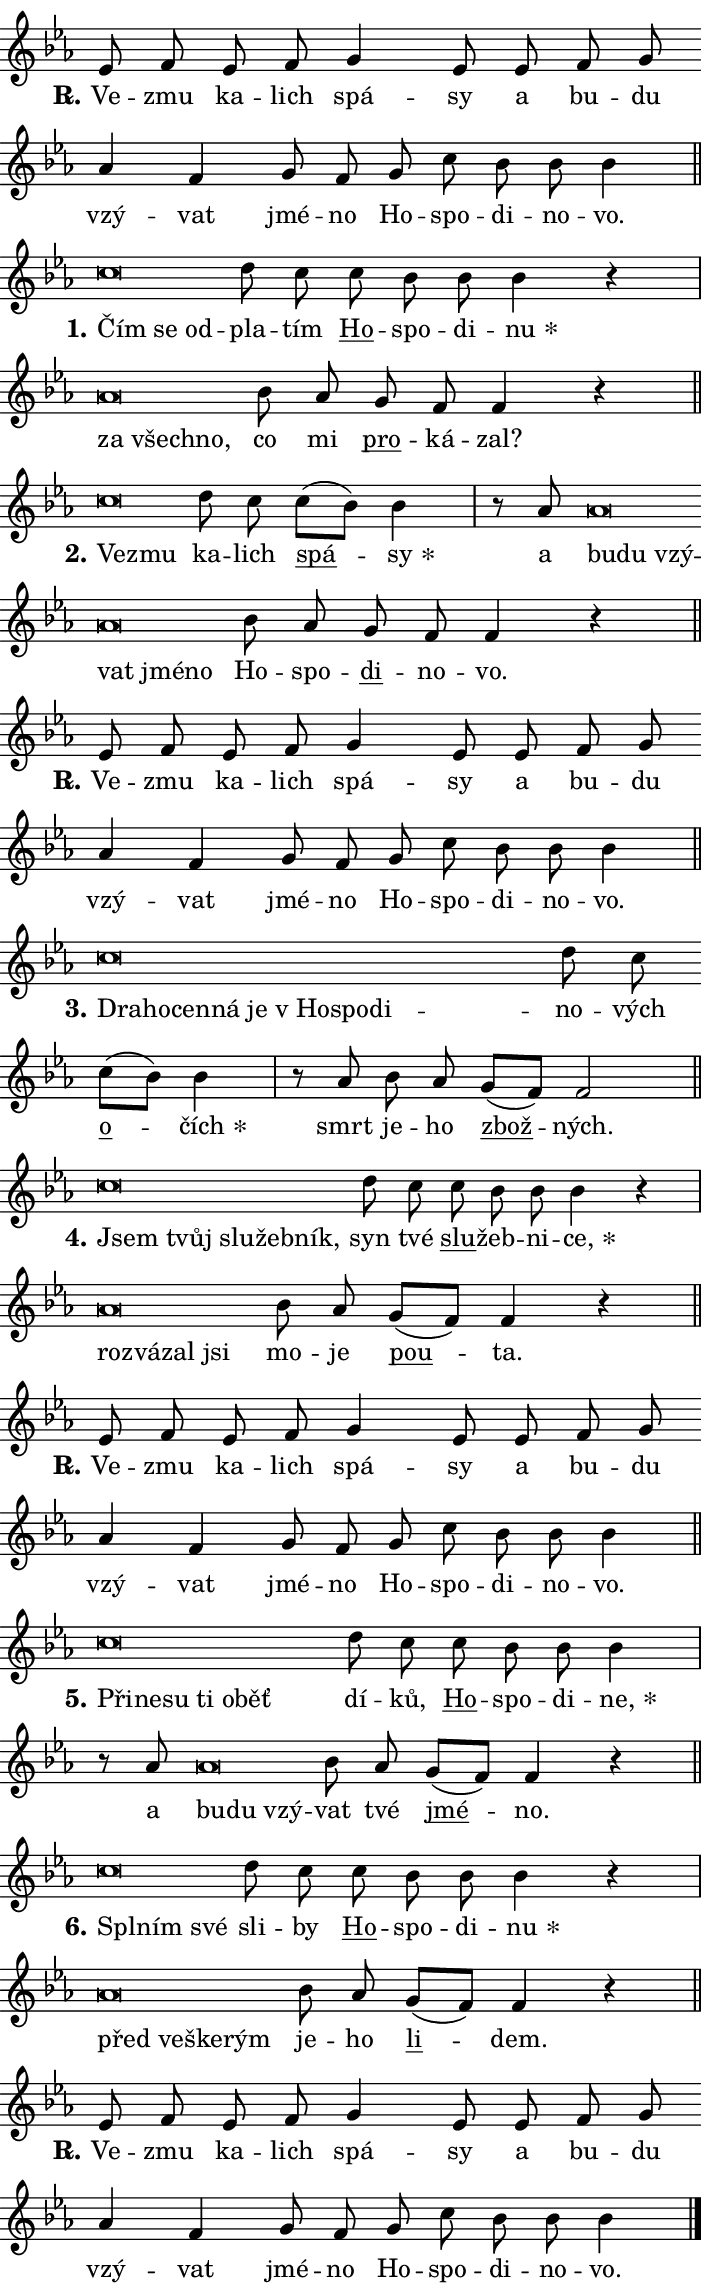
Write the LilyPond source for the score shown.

\version "2.24.0"
\header { tagline = "" }
\paper {
  indent = 0\cm
  top-margin = 0\cm
  right-margin = 0.13\cm % to fit lyric hyphens
  bottom-margin = 0\cm
  left-margin = 0\cm
  paper-width = 12\cm
  page-breaking = #ly:one-page-breaking
  system-system-spacing.basic-distance = #11
  score-system-spacing.basic-distance = #11
  ragged-last = ##f
}


%% Author: Thomas Morley
%% https://lists.gnu.org/archive/html/lilypond-user/2020-05/msg00002.html
#(define (line-position grob)
"Returns position of @var[grob} in current system:
   @code{'start}, if at first time-step
   @code{'end}, if at last time-step
   @code{'middle} otherwise
"
  (let* ((col (ly:item-get-column grob))
         (ln (ly:grob-object col 'left-neighbor))
         (rn (ly:grob-object col 'right-neighbor))
         (col-to-check-left (if (ly:grob? ln) ln col))
         (col-to-check-right (if (ly:grob? rn) rn col))
         (break-dir-left
           (and
             (ly:grob-property col-to-check-left 'non-musical #f)
             (ly:item-break-dir col-to-check-left)))
         (break-dir-right
           (and
             (ly:grob-property col-to-check-right 'non-musical #f)
             (ly:item-break-dir col-to-check-right))))
        (cond ((eqv? 1 break-dir-left) 'start)
              ((eqv? -1 break-dir-right) 'end)
              (else 'middle))))

#(define (tranparent-at-line-position vctor)
  (lambda (grob)
  "Relying on @code{line-position} select the relevant enry from @var{vctor}.
Used to determine transparency,"
    (case (line-position grob)
      ((end) (not (vector-ref vctor 0)))
      ((middle) (not (vector-ref vctor 1)))
      ((start) (not (vector-ref vctor 2))))))

noteHeadBreakVisibility =
#(define-music-function (break-visibility)(vector?)
"Makes @code{NoteHead}s transparent relying on @var{break-visibility}"
#{
  \override NoteHead.transparent =
    #(tranparent-at-line-position break-visibility)
#})

#(define delete-ledgers-for-transparent-note-heads
  (lambda (grob)
    "Reads whether a @code{NoteHead} is transparent.
If so this @code{NoteHead} is removed from @code{'note-heads} from
@var{grob}, which is supposed to be @code{LedgerLineSpanner}.
As a result ledgers are not printed for this @code{NoteHead}"
    (let* ((nhds-array (ly:grob-object grob 'note-heads))
           (nhds-list
             (if (ly:grob-array? nhds-array)
                 (ly:grob-array->list nhds-array)
                 '()))
           ;; Relies on the transparent-property being done before
           ;; Staff.LedgerLineSpanner.after-line-breaking is executed.
           ;; This is fragile ...
           (to-keep
             (remove
               (lambda (nhd)
                 (ly:grob-property nhd 'transparent #f))
               nhds-list)))
      ;; TODO find a better method to iterate over grob-arrays, similiar
      ;; to filter/remove etc for lists
      ;; For now rebuilt from scratch
      (set! (ly:grob-object grob 'note-heads)  '())
      (for-each
        (lambda (nhd)
          (ly:pointer-group-interface::add-grob grob 'note-heads nhd))
        to-keep))))

squashNotes = {
  \override NoteHead.X-extent = #'(-0.2 . 0.2)
  \override NoteHead.Y-extent = #'(-0.75 . 0)
  \override NoteHead.stencil =
    #(lambda (grob)
       (let ((pos (ly:grob-property grob 'staff-position)))
         (begin
           (if (< pos -7) (display "ERROR: Lower brevis then expected\n") (display ""))
           (if (<= pos -6) ly:text-interface::print ly:note-head::print))))
}
unSquashNotes = {
  \revert NoteHead.X-extent
  \revert NoteHead.Y-extent
  \revert NoteHead.stencil
}

hideNotes = \noteHeadBreakVisibility #begin-of-line-visible
unHideNotes = \noteHeadBreakVisibility #all-visible

% work-around for resetting accidentals
% https://lilypond.org/doc/v2.23/Documentation/notation/displaying-rhythms#unmetered-music
cadenzaMeasure = {
  \cadenzaOff
  \partial 1024 s1024
  \cadenzaOn
}

#(define-markup-command (accent layout props text) (markup?)
  "Underline accented syllable"
  (interpret-markup layout props
    #{\markup \override #'(offset . 4.3) \underline { #text }#}))

responsum = \markup \concat {
  "R" \hspace #-1.05 \path #0.1 #'((moveto 0 0.07) (lineto 0.9 0.8)) \hspace #0.05 "."
}

spaceSize = #0.6828661417322834 % exact space size for TeX Gyre Schola

\layout {
  \context {
    \Staff
    \remove "Time_signature_engraver"
    \override LedgerLineSpanner.after-line-breaking = #delete-ledgers-for-transparent-note-heads
  }
  \context {
    \Lyrics {
      \override LyricSpace.minimum-distance = \spaceSize
      \override LyricText.font-name = #"TeX Gyre Schola"
      \override LyricText.font-size = 1
      \override StanzaNumber.font-name = #"TeX Gyre Schola Bold"
      \override StanzaNumber.font-size = 1
    }
  }
  \context {
    \Score 
    \override NoteHead.text =
      #(lambda (grob) 
        (let ((pos (ly:grob-property grob 'staff-position)))
          #{\markup {
            \combine
              \halign #-0.55 \raise #(if (= pos -6) 0 0.5) \override #'(thickness . 2) \draw-line #'(3.2 . 0)
              \musicglyph "noteheads.sM1"
          }#}))
  }
}

% magnetic-lyrics.ily
%
%   written by
%     Jean Abou Samra <jean@abou-samra.fr>
%     Werner Lemberg <wl@gnu.org>
%
%   adapted by
%     Jiri Hon <jiri.hon@gmail.com>
%
% Version 2022-Apr-15

% https://www.mail-archive.com/lilypond-user@gnu.org/msg149350.html

#(define (Left_hyphen_pointer_engraver context)
   "Collect syllable-hyphen-syllable occurrences in lyrics and store
them in properties.  This engraver only looks to the left.  For
example, if the lyrics input is @code{foo -- bar}, it does the
following.

@itemize @bullet
@item
Set the @code{text} property of the @code{LyricHyphen} grob between
@q{foo} and @q{bar} to @code{foo}.

@item
Set the @code{left-hyphen} property of the @code{LyricText} grob with
text @q{foo} to the @code{LyricHyphen} grob between @q{foo} and
@q{bar}.
@end itemize

Use this auxiliary engraver in combination with the
@code{lyric-@/text::@/apply-@/magnetic-@/offset!} hook."
   (let ((hyphen #f)
         (text #f))
     (make-engraver
      (acknowledgers
       ((lyric-syllable-interface engraver grob source-engraver)
        (set! text grob)))
      (end-acknowledgers
       ((lyric-hyphen-interface engraver grob source-engraver)
        ;(when (not (grob::has-interface grob 'lyric-space-interface))
          (set! hyphen grob)));)
      ((stop-translation-timestep engraver)
       (when (and text hyphen)
         (ly:grob-set-object! text 'left-hyphen hyphen))
       (set! text #f)
       (set! hyphen #f)))))

#(define (lyric-text::apply-magnetic-offset! grob)
   "If the space between two syllables is less than the value in
property @code{LyricText@/.details@/.squash-threshold}, move the right
syllable to the left so that it gets concatenated with the left
syllable.

Use this function as a hook for
@code{LyricText@/.after-@/line-@/breaking} if the
@code{Left_@/hyphen_@/pointer_@/engraver} is active."
   (let ((hyphen (ly:grob-object grob 'left-hyphen #f)))
     (when hyphen
       (let ((left-text (ly:spanner-bound hyphen LEFT)))
         (when (grob::has-interface left-text 'lyric-syllable-interface)
           (let* ((common (ly:grob-common-refpoint grob left-text X))
                  (this-x-ext (ly:grob-extent grob common X))
                  (left-x-ext
                   (begin
                     ;; Trigger magnetism for left-text.
                     (ly:grob-property left-text 'after-line-breaking)
                     (ly:grob-extent left-text common X)))
                  ;; `delta` is the gap width between two syllables.
                  (delta (- (interval-start this-x-ext)
                            (interval-end left-x-ext)))
                  (details (ly:grob-property grob 'details))
                  (threshold (assoc-get 'squash-threshold details 0.2)))
             (when (< delta threshold)
               (let* (;; We have to manipulate the input text so that
                      ;; ligatures crossing syllable boundaries are not
                      ;; disabled.  For languages based on the Latin
                      ;; script this is essentially a beautification.
                      ;; However, for non-Western scripts it can be a
                      ;; necessity.
                      (lt (ly:grob-property left-text 'text))
                      (rt (ly:grob-property grob 'text))
                      (is-space (grob::has-interface hyphen 'lyric-space-interface))
                      (space (if is-space " " ""))
                      (extra-delta (if is-space spaceSize 0))
                      ;; Append new syllable.
                      (ltrt-space (if (and (string? lt) (string? rt))
                                (string-append lt space rt)
                                (make-concat-markup (list lt space rt))))
                      ;; Right-align `ltrt` to the right side.
                      (ltrt-space-markup (grob-interpret-markup
                               grob
                               (make-translate-markup
                                (cons (interval-length this-x-ext) 0)
                                (make-right-align-markup ltrt-space)))))
                 (begin
                   ;; Don't print `left-text`.
                   (ly:grob-set-property! left-text 'stencil #f)
                   ;; Set text and stencil (which holds all collected
                   ;; syllables so far) and shift it to the left.
                   (ly:grob-set-property! grob 'text ltrt-space)
                   (ly:grob-set-property! grob 'stencil ltrt-space-markup)
                   (ly:grob-translate-axis! grob (- (- delta extra-delta)) X))))))))))


#(define (lyric-hyphen::displace-bounds-first grob)
   ;; Make very sure this callback isn't triggered too early.
   (let ((left (ly:spanner-bound grob LEFT))
         (right (ly:spanner-bound grob RIGHT)))
     (ly:grob-property left 'after-line-breaking)
     (ly:grob-property right 'after-line-breaking)
     (ly:lyric-hyphen::print grob)))

squashThreshold = #0.4

\layout {
  \context {
    \Lyrics
    \consists #Left_hyphen_pointer_engraver
    \override LyricText.after-line-breaking =
      #lyric-text::apply-magnetic-offset!
    \override LyricHyphen.stencil = #lyric-hyphen::displace-bounds-first
    \override LyricText.details.squash-threshold = \squashThreshold
    \override LyricHyphen.minimum-distance = 0
    \override LyricHyphen.minimum-length = \squashThreshold
  }
}

squashText = \override LyricText.details.squash-threshold = 9999
unSquashText = \override LyricText.details.squash-threshold = \squashThreshold

leftText = \override LyricText.self-alignment-X = #LEFT
unLeftText = \revert LyricText.self-alignment-X

starOffset = #(lambda (grob) 
                (let ((x_offset (ly:self-alignment-interface::aligned-on-x-parent grob)))
                  (if (= x_offset 0) 0 (+ x_offset 1.2))))

star = #(define-music-function (syllable)(string?)
"Append star separator at the end of a syllable"
#{
  \once \override LyricText.X-offset = #starOffset
  \lyricmode { \markup {
    #syllable
    \override #'((font-name . "TeX Gyre Schola Bold")) \hspace #0.2 \lower #0.65 \larger "*"
  } }
#})

starAccent = #(define-music-function (syllable)(string?)
"Append star separator at the end of a syllable and make accent"
#{
  \once \override LyricText.X-offset = #starOffset
  \lyricmode { \markup {
    \accent #syllable
    \override #'((font-name . "TeX Gyre Schola Bold")) \hspace #0.2 \lower #0.65 \larger "*"
  } }
#})

breath = #(define-music-function (syllable)(string?)
"Append breathing indicator at the end of a syllable"
#{
  \lyricmode { \markup { #syllable "+" } }
#})

optionalBreath = #(define-music-function (syllable)(string?)
"Append optional breathing indicator at the end of a syllable"
#{
  \lyricmode { \markup { #syllable "(+)" } }
#})


\score {
    <<
        \new Voice = "melody" { \cadenzaOn \key es \major \relative { es'8 f es f g4 es8 es \bar "" f g \bar "" as4 f \bar "" g8 f g c bes bes bes4 \cadenzaMeasure \bar "||" \break } }
        \new Lyrics \lyricsto "melody" { \lyricmode { \set stanza = \responsum
Ve -- zmu ka -- lich spá -- sy a bu -- du vzý -- vat jmé -- no Ho -- spo -- di -- no -- vo. } }
    >>
    \layout {}
}

\score {
    <<
        \new Voice = "melody" { \cadenzaOn \key es \major \relative { \squashNotes c''\breve*1/16 \hideNotes \breve*1/16 \breve*1/16 \bar "" \unHideNotes \unSquashNotes d8 c \bar "" c bes bes bes4 r \cadenzaMeasure \bar "|" \squashNotes as\breve*1/16 \hideNotes \breve*1/16 \breve*1/16 \bar "" \unHideNotes \unSquashNotes bes8 as \bar "" g f f4 r \cadenzaMeasure \bar "||" \break } }
        \new Lyrics \lyricsto "melody" { \lyricmode { \set stanza = "1."
\leftText Čím \squashText se od -- \unLeftText \unSquashText pla -- tím \markup \accent Ho -- spo -- di -- \star nu \leftText za \squashText všech -- no, \unLeftText \unSquashText co mi \markup \accent pro -- ká -- zal? } }
    >>
    \layout {}
}

\score {
    <<
        \new Voice = "melody" { \cadenzaOn \key es \major \relative { \squashNotes c''\breve*1/16 \hideNotes \breve*1/16 \bar "" \unHideNotes \unSquashNotes d8 c \bar "" c[( bes)] bes4 \cadenzaMeasure \bar "|" r8 as8 \squashNotes as\breve*1/16 \hideNotes \breve*1/16 \bar "" \breve*1/16 \bar "" \breve*1/16 \bar "" \breve*1/16 \breve*1/16 \bar "" \unHideNotes \unSquashNotes bes8 as \bar "" g f f4 r \cadenzaMeasure \bar "||" \break } }
        \new Lyrics \lyricsto "melody" { \lyricmode { \set stanza = "2."
\leftText Ve -- \squashText zmu \unLeftText \unSquashText ka -- lich \markup \accent spá -- \star sy a \leftText bu -- \squashText du vzý -- vat jmé -- no \unLeftText \unSquashText Ho -- spo -- \markup \accent di -- no -- vo. } }
    >>
    \layout {}
}

\score {
    <<
        \new Voice = "melody" { \cadenzaOn \key es \major \relative { es'8 f es f g4 es8 es \bar "" f g \bar "" as4 f \bar "" g8 f g c bes bes bes4 \cadenzaMeasure \bar "||" \break } }
        \new Lyrics \lyricsto "melody" { \lyricmode { \set stanza = \responsum
Ve -- zmu ka -- lich spá -- sy a bu -- du vzý -- vat jmé -- no Ho -- spo -- di -- no -- vo. } }
    >>
    \layout {}
}

\score {
    <<
        \new Voice = "melody" { \cadenzaOn \key es \major \relative { \squashNotes c''\breve*1/16 \hideNotes \breve*1/16 \bar "" \breve*1/16 \bar "" \breve*1/16 \bar "" \breve*1/16 \bar "" \breve*1/16 \bar "" \breve*1/16 \breve*1/16 \bar "" \unHideNotes \unSquashNotes d8 c \bar "" c[( bes)] bes4 \cadenzaMeasure \bar "|" r8 as8 bes8 as \bar "" g[( f)] f2 \cadenzaMeasure \bar "||" \break } }
        \new Lyrics \lyricsto "melody" { \lyricmode { \set stanza = "3."
\leftText Dra -- \squashText ho -- cen -- ná je "v Ho" -- spo -- di -- \unLeftText \unSquashText no -- vých \markup \accent o -- \star čích smrt je -- ho \markup \accent zbož -- ných. } }
    >>
    \layout {}
}

\score {
    <<
        \new Voice = "melody" { \cadenzaOn \key es \major \relative { \squashNotes c''\breve*1/16 \hideNotes \breve*1/16 \bar "" \breve*1/16 \bar "" \breve*1/16 \breve*1/16 \bar "" \unHideNotes \unSquashNotes d8 c \bar "" c bes bes bes4 r \cadenzaMeasure \bar "|" \squashNotes as\breve*1/16 \hideNotes \breve*1/16 \bar "" \breve*1/16 \breve*1/16 \bar "" \unHideNotes \unSquashNotes bes8 as \bar "" g[( f)] f4 r \cadenzaMeasure \bar "||" \break } }
        \new Lyrics \lyricsto "melody" { \lyricmode { \set stanza = "4."
\leftText Jsem \squashText tvůj slu -- žeb -- ník, \unLeftText \unSquashText syn tvé \markup \accent slu -- žeb -- ni -- \star ce, \leftText roz -- \squashText vá -- zal jsi \unLeftText \unSquashText mo -- je \markup \accent pou -- ta. } }
    >>
    \layout {}
}

\score {
    <<
        \new Voice = "melody" { \cadenzaOn \key es \major \relative { es'8 f es f g4 es8 es \bar "" f g \bar "" as4 f \bar "" g8 f g c bes bes bes4 \cadenzaMeasure \bar "||" \break } }
        \new Lyrics \lyricsto "melody" { \lyricmode { \set stanza = \responsum
Ve -- zmu ka -- lich spá -- sy a bu -- du vzý -- vat jmé -- no Ho -- spo -- di -- no -- vo. } }
    >>
    \layout {}
}

\score {
    <<
        \new Voice = "melody" { \cadenzaOn \key es \major \relative { \squashNotes c''\breve*1/16 \hideNotes \breve*1/16 \bar "" \breve*1/16 \bar "" \breve*1/16 \bar "" \breve*1/16 \breve*1/16 \bar "" \unHideNotes \unSquashNotes d8 c \bar "" c bes bes bes4 \cadenzaMeasure \bar "|" r8 as8 \squashNotes as\breve*1/16 \hideNotes \breve*1/16 \breve*1/16 \bar "" \unHideNotes \unSquashNotes bes8 as \bar "" g[( f)] f4 r \cadenzaMeasure \bar "||" \break } }
        \new Lyrics \lyricsto "melody" { \lyricmode { \set stanza = "5."
\leftText Při -- \squashText ne -- su ti o -- běť \unLeftText \unSquashText dí -- ků, \markup \accent Ho -- spo -- di -- \star ne, a \leftText bu -- \squashText du vzý -- \unLeftText \unSquashText vat tvé \markup \accent jmé -- no. } }
    >>
    \layout {}
}

\score {
    <<
        \new Voice = "melody" { \cadenzaOn \key es \major \relative { \squashNotes c''\breve*1/16 \hideNotes \breve*1/16 \breve*1/16 \bar "" \unHideNotes \unSquashNotes d8 c \bar "" c bes bes bes4 r \cadenzaMeasure \bar "|" \squashNotes as\breve*1/16 \hideNotes \breve*1/16 \bar "" \breve*1/16 \breve*1/16 \bar "" \unHideNotes \unSquashNotes bes8 as \bar "" g[( f)] f4 r \cadenzaMeasure \bar "||" \break } }
        \new Lyrics \lyricsto "melody" { \lyricmode { \set stanza = "6."
\leftText Spl -- \squashText ním své \unLeftText \unSquashText sli -- by \markup \accent Ho -- spo -- di -- \star nu \leftText před \squashText ve -- ške -- rým \unLeftText \unSquashText je -- ho \markup \accent li -- dem. } }
    >>
    \layout {}
}

\score {
    <<
        \new Voice = "melody" { \cadenzaOn \key es \major \relative { es'8 f es f g4 es8 es \bar "" f g \bar "" as4 f \bar "" g8 f g c bes bes bes4 \cadenzaMeasure \bar "||" \break } \bar "|." }
        \new Lyrics \lyricsto "melody" { \lyricmode { \set stanza = \responsum
Ve -- zmu ka -- lich spá -- sy a bu -- du vzý -- vat jmé -- no Ho -- spo -- di -- no -- vo. } }
    >>
    \layout {}
}
